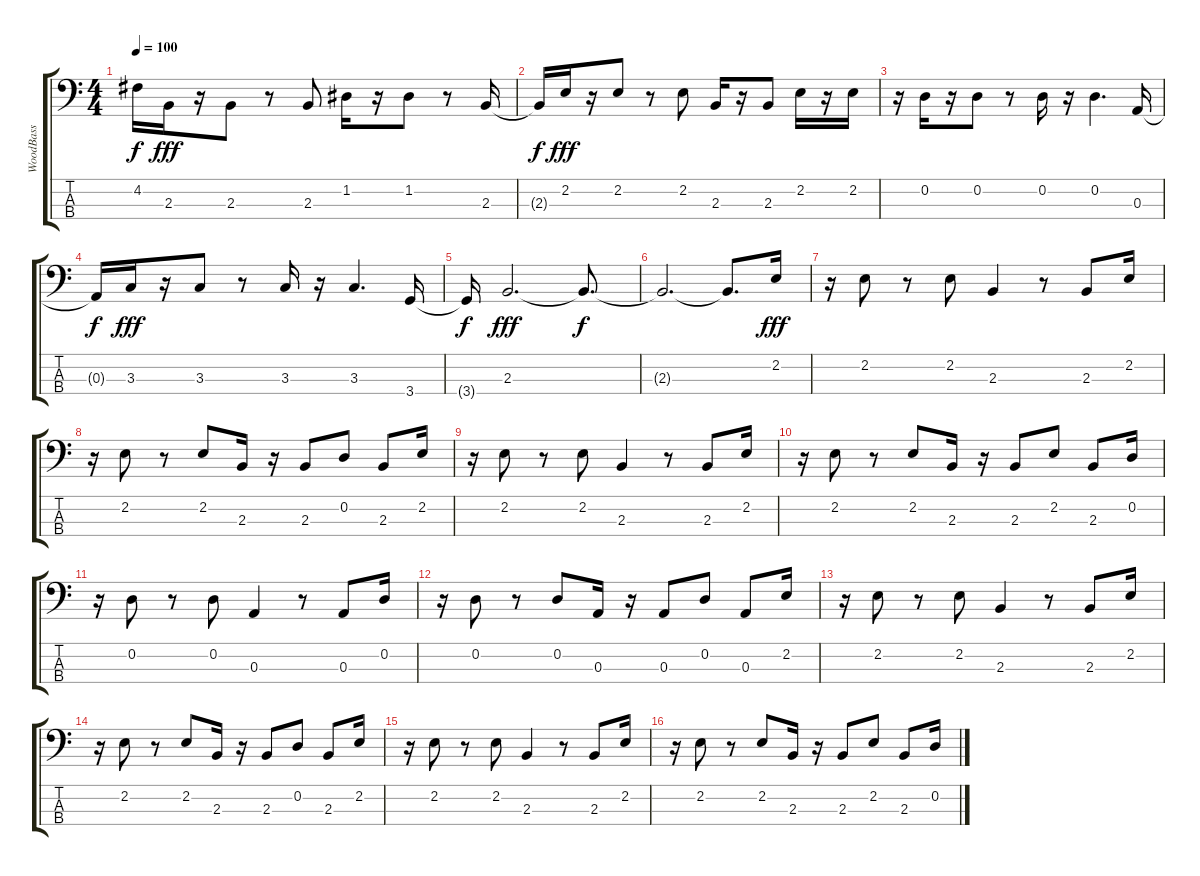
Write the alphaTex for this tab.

\track ("WoodBass" "WoodBass") {instrument electricbassfinger}
\staff {score tabs}
\tuning (G2 D2 A1 E1) {hide}
\ts (4 4)
\tempo 100
\clef f4
\ks c
4.2{t}.16{dy f} 2.3.16{dy fff} r.16 2.3.8 r.8 2.3.8 1.2.16 r.16 1.2.8 r.8 2.3.16 |
2.3{t}.16{dy f} 2.2.16{dy fff} r.16 2.2.8 r.8 2.2.8 2.3.16 r.16 2.3.8 2.2.16 r.16 2.2.16 |
r.16 0.2.16 r.16 0.2.8 r.8 0.2.16 r.16 0.2.4{d} 0.3.16 |
0.3{t}.16{dy f} 3.3.16{dy fff} r.16 3.3.8 r.8 3.3.16 r.16 3.3.4{d} 3.4.16 |
3.4{t}.16{dy f} 2.3.2{d dy fff} 2.3{t}.8{d dy f} |
2.3{t}.2{d} 2.3{t}.8{d} 2.2.16{dy fff} |
r.16 2.2.8 r.8 2.2.8 2.3.4 r.8 2.3.8 2.2.16 |
r.16 2.2.8 r.8 2.2.8 2.3.16 r.16 2.3.8 0.2.8 2.3.8 2.2.16 |
r.16 2.2.8 r.8 2.2.8 2.3.4 r.8 2.3.8 2.2.16 |
r.16 2.2.8 r.8 2.2.8 2.3.16 r.16 2.3.8 2.2.8 2.3.8 0.2.16 |
r.16 0.2.8 r.8 0.2.8 0.3.4 r.8 0.3.8 0.2.16 |
r.16 0.2.8 r.8 0.2.8 0.3.16 r.16 0.3.8 0.2.8 0.3.8 2.2.16 |
r.16 2.2.8 r.8 2.2.8 2.3.4 r.8 2.3.8 2.2.16 |
r.16 2.2.8 r.8 2.2.8 2.3.16 r.16 2.3.8 0.2.8 2.3.8 2.2.16 |
r.16 2.2.8 r.8 2.2.8 2.3.4 r.8 2.3.8 2.2.16 |
r.16 2.2.8 r.8 2.2.8 2.3.16 r.16 2.3.8 2.2.8 2.3.8 0.2.16
